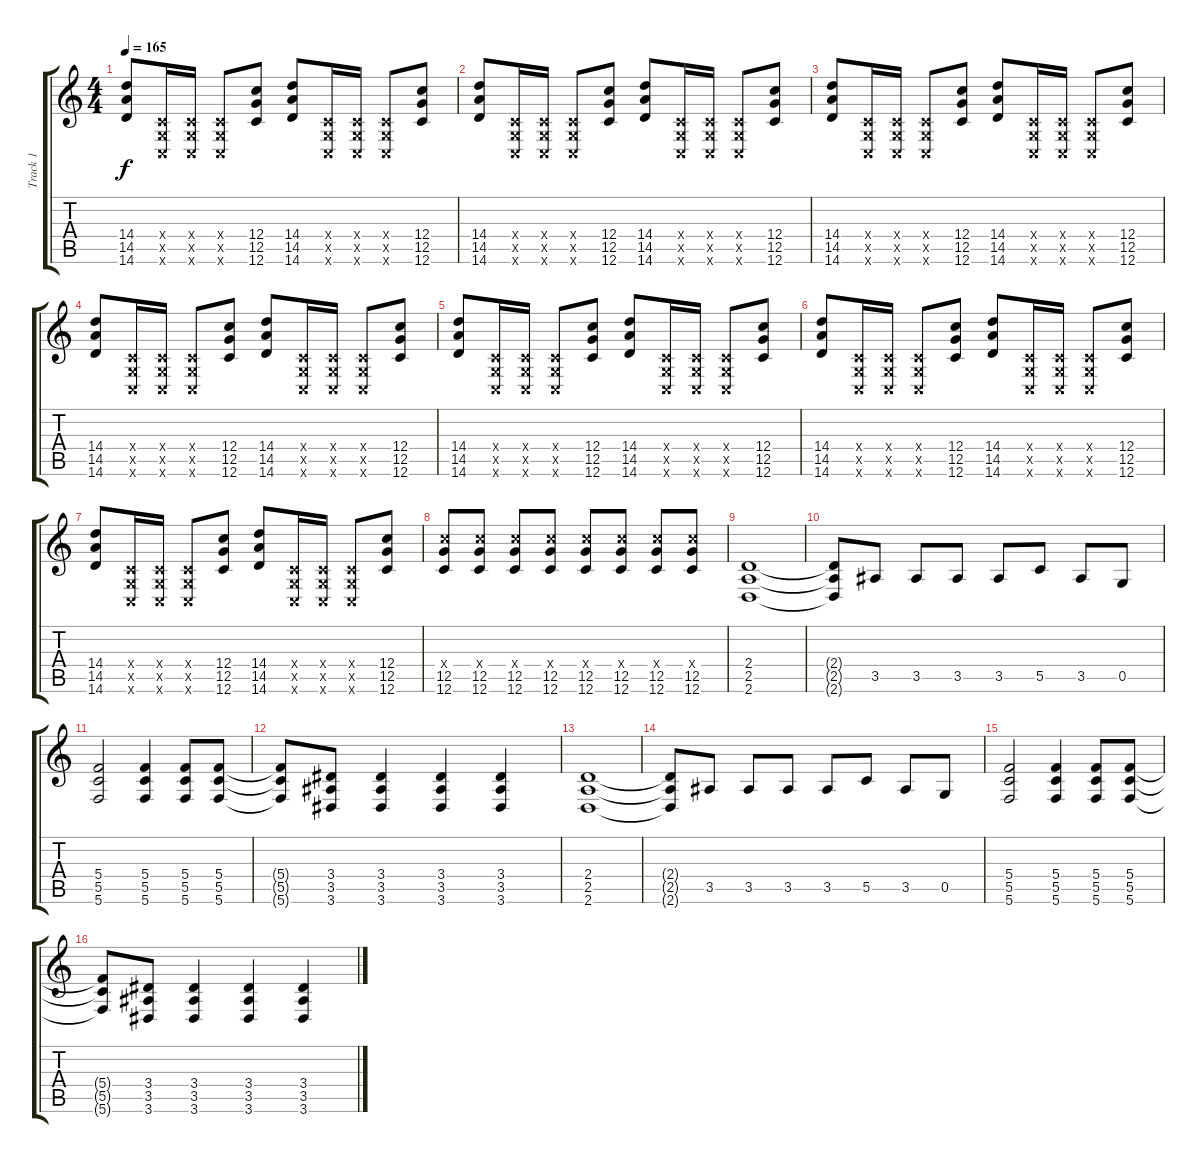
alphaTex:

\track ("Track 1" "Track 1") {instrument overdrivenguitar}
\staff {score tabs}
\tuning (D4 A3 F3 C3 G2 C2) {hide}
\ts (4 4)
\tempo 165
\clef g2
\ks c
(14.4 14.5 14.6).8{dy f} (0.4{x} 0.5{x} 0.6{x}).16 (0.4{x} 0.5{x} 0.6{x}).16 (0.4{x} 0.5{x} 0.6{x}).8 (12.4 12.5 12.6).8 (14.4 14.5 14.6).8 (0.4{x} 0.5{x} 0.6{x}).16 (0.4{x} 0.5{x} 0.6{x}).16 (0.4{x} 0.5{x} 0.6{x}).8 (12.4 12.5 12.6).8 |
(14.4 14.5 14.6).8 (0.4{x} 0.5{x} 0.6{x}).16 (0.4{x} 0.5{x} 0.6{x}).16 (0.4{x} 0.5{x} 0.6{x}).8 (12.4 12.5 12.6).8 (14.4 14.5 14.6).8 (0.4{x} 0.5{x} 0.6{x}).16 (0.4{x} 0.5{x} 0.6{x}).16 (0.4{x} 0.5{x} 0.6{x}).8 (12.4 12.5 12.6).8 |
(14.4 14.5 14.6).8 (0.4{x} 0.5{x} 0.6{x}).16 (0.4{x} 0.5{x} 0.6{x}).16 (0.4{x} 0.5{x} 0.6{x}).8 (12.4 12.5 12.6).8 (14.4 14.5 14.6).8 (0.4{x} 0.5{x} 0.6{x}).16 (0.4{x} 0.5{x} 0.6{x}).16 (0.4{x} 0.5{x} 0.6{x}).8 (12.4 12.5 12.6).8 |
(14.4 14.5 14.6).8 (0.4{x} 0.5{x} 0.6{x}).16 (0.4{x} 0.5{x} 0.6{x}).16 (0.4{x} 0.5{x} 0.6{x}).8 (12.4 12.5 12.6).8 (14.4 14.5 14.6).8 (0.4{x} 0.5{x} 0.6{x}).16 (0.4{x} 0.5{x} 0.6{x}).16 (0.4{x} 0.5{x} 0.6{x}).8 (12.4 12.5 12.6).8 |
(14.4 14.5 14.6).8 (0.4{x} 0.5{x} 0.6{x}).16 (0.4{x} 0.5{x} 0.6{x}).16 (0.4{x} 0.5{x} 0.6{x}).8 (12.4 12.5 12.6).8 (14.4 14.5 14.6).8 (0.4{x} 0.5{x} 0.6{x}).16 (0.4{x} 0.5{x} 0.6{x}).16 (0.4{x} 0.5{x} 0.6{x}).8 (12.4 12.5 12.6).8 |
(14.4 14.5 14.6).8 (0.4{x} 0.5{x} 0.6{x}).16 (0.4{x} 0.5{x} 0.6{x}).16 (0.4{x} 0.5{x} 0.6{x}).8 (12.4 12.5 12.6).8 (14.4 14.5 14.6).8 (0.4{x} 0.5{x} 0.6{x}).16 (0.4{x} 0.5{x} 0.6{x}).16 (0.4{x} 0.5{x} 0.6{x}).8 (12.4 12.5 12.6).8 |
(14.4 14.5 14.6).8 (0.4{x} 0.5{x} 0.6{x}).16 (0.4{x} 0.5{x} 0.6{x}).16 (0.4{x} 0.5{x} 0.6{x}).8 (12.4 12.5 12.6).8 (14.4 14.5 14.6).8 (0.4{x} 0.5{x} 0.6{x}).16 (0.4{x} 0.5{x} 0.6{x}).16 (0.4{x} 0.5{x} 0.6{x}).8 (12.4 12.5 12.6).8 |
(12.4{x} 12.5 12.6).8 (12.4{x} 12.5 12.6).8 (12.4{x} 12.5 12.6).8 (12.4{x} 12.5 12.6).8 (12.4{x} 12.5 12.6).8 (12.4{x} 12.5 12.6).8 (12.4{x} 12.5 12.6).8 (12.4{x} 12.5 12.6).8 |
(2.4 2.5 2.6).1 |
(2.4{t} 2.5{t} 2.6{t}).8 3.5.8 3.5.8 3.5.8 3.5.8 5.5.8 3.5.8 0.5.8 |
(5.4 5.5 5.6).2 (5.4 5.5 5.6).4 (5.4 5.5 5.6).8 (5.4 5.5 5.6).8 |
(5.4{t} 5.5{t} 5.6{t}).8 (3.4 3.5 3.6).8 (3.4 3.5 3.6).4 (3.4 3.5 3.6).4 (3.4 3.5 3.6).4 |
(2.4 2.5 2.6).1 |
(2.4{t} 2.5{t} 2.6{t}).8 3.5.8 3.5.8 3.5.8 3.5.8 5.5.8 3.5.8 0.5.8 |
(5.4 5.5 5.6).2 (5.4 5.5 5.6).4 (5.4 5.5 5.6).8 (5.4 5.5 5.6).8 |
(5.4{t} 5.5{t} 5.6{t}).8 (3.4 3.5 3.6).8 (3.4 3.5 3.6).4 (3.4 3.5 3.6).4 (3.4 3.5 3.6).4
